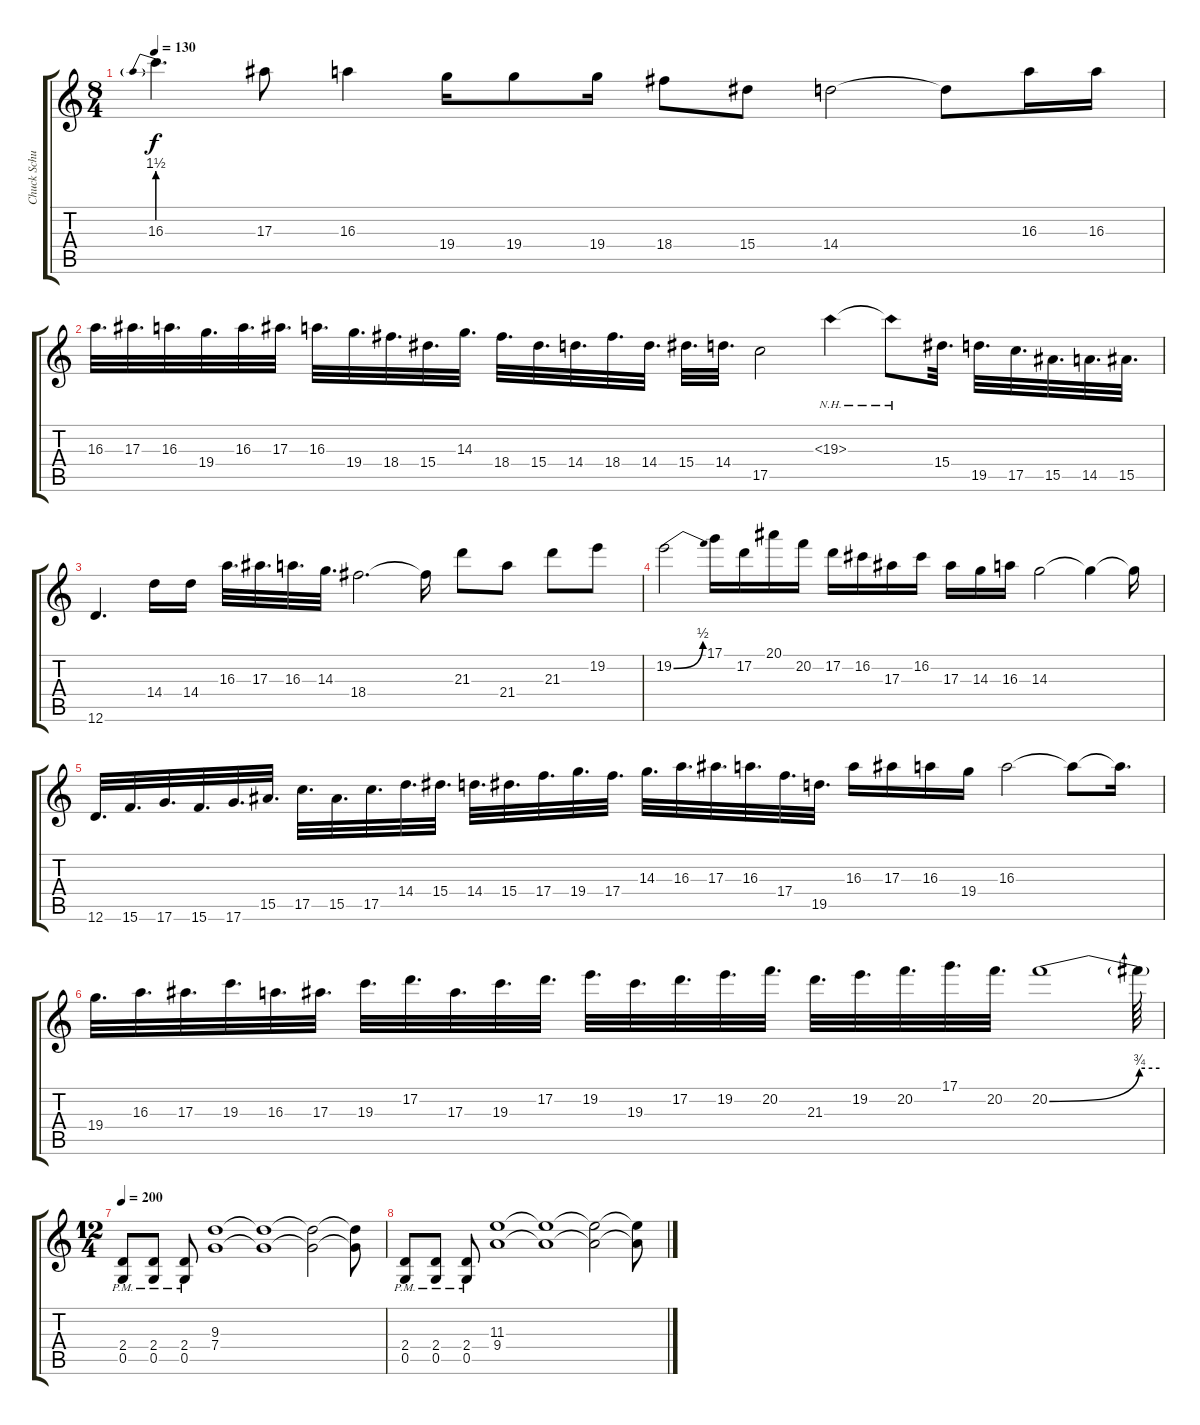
\track ("Chuck Schuldiner" "Chuck Schu") {instrument distortionguitar}
\staff {score tabs}
\tuning (D4 A3 F3 C3 G2 D2) {hide}
\ts (8 4)
\tempo 130
\clef g2
\ks c
16.3{be (prebend 0 6 60 6) t}.4{d dy f} 17.3.8 16.3.4 19.4.16 19.4.8 19.4.16 18.4.8 15.4.8 14.4.2 14.4{t}.8 16.3.16 16.3.16 |
16.3.32{d} 17.3.32{d} 16.3.32{d} 19.4.32{d} 16.3.32{d} 17.3.32{d} 16.3.32{d} 19.4.32{d} 18.4.32{d} 15.4.32{d} 14.3.32{d} 18.4.32{d} 15.4.32{d} 14.4.32{d} 18.4.32{d} 14.4.32{d} 15.4.32{d} 14.4.32{d} 17.5.2 19.3{nh}.4 19.3{nh t}.8 15.4.32{d} 19.5.32{d} 17.5.32{d} 15.5.32{d} 14.5.32{d} 15.5.32{d} |
12.6.4{d} 14.4.16 14.4.16 16.3.32{d} 17.3.32{d} 16.3.32{d} 14.3.32{d} 18.4.2{d} 18.4{t}.16 21.3.8 21.4.8 21.3.8 19.2.8 |
19.2{be (bend 0 0 60 2)}.2 17.1.16 17.2.16 20.1.16 20.2.16 17.2.16 16.2.16 17.3.16 16.2.16 17.3.16 14.3.16 16.3.16 14.3.2 14.3{t}.4 14.3{t}.16 |
12.6.32{d} 15.6.32{d} 17.6.32{d} 15.6.32{d} 17.6.32{d} 15.5.32{d} 17.5.32{d} 15.5.32{d} 17.5.32{d} 14.4.32{d} 15.4.32{d} 14.4.32{d} 15.4.32{d} 17.4.32{d} 19.4.32{d} 17.4.32{d} 14.3.32{d} 16.3.32{d} 17.3.32{d} 16.3.32{d} 17.4.32{d} 19.5.32{d} 16.3.16 17.3.16 16.3.16 19.4.16 16.3.2 16.3{t}.8 16.3{t}.16{d} |
19.4.32{d} 16.3.32{d} 17.3.32{d} 19.3.32{d} 16.3.32{d} 17.3.32{d} 19.3.32{d} 17.2.32{d} 17.3.32{d} 19.3.32{d} 17.2.32{d} 19.2.32{d} 19.3.32{d} 17.2.32{d} 19.2.32{d} 20.2.32{d} 21.3.32{d} 19.2.32{d} 20.2.32{d} 17.1.32{d} 20.2.32{d} 20.2{be (bend 0 0 60 3)}.1 20.2{be (hold 0 3 60 3) t}.64 |
\ts (12 4)
\tempo 200
(2.4{pm} 0.5{pm}).8 (2.4{pm} 0.5{pm}).8 (2.4{pm} 0.5{pm}).8 (9.3 7.4).1 (9.3{t} 7.4{t}).1 (9.3{t} 7.4{t}).2 (9.3{t} 7.4{t}).8 |
(2.4{pm} 0.5{pm}).8 (2.4{pm} 0.5{pm}).8 (2.4{pm} 0.5{pm}).8 (11.3 9.4).1 (11.3{t} 9.4{t}).1 (11.3{t} 9.4{t}).2 (11.3{t} 9.4{t}).8
